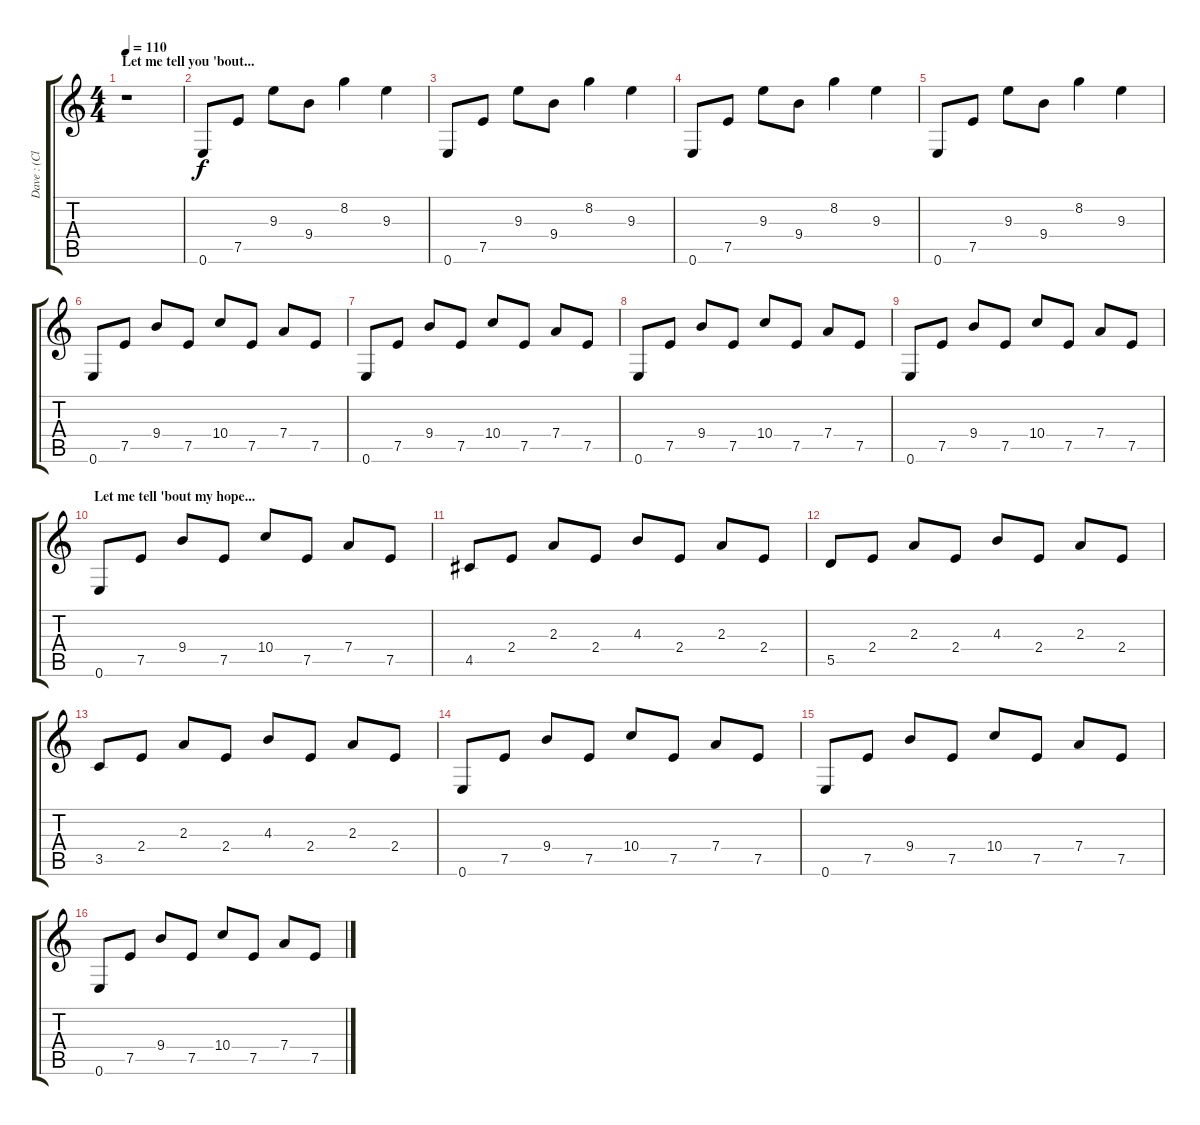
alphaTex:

\track ("Dave : (Clean Guitar)" "Dave : (Cl") {instrument acousticguitarsteel}
\staff {score tabs}
\tuning (E4 B3 G3 D3 A2 E2) {hide}
\ts (4 4)
\section ("" "Let me tell you 'bout...")
\tempo 110
\clef g2
\ks c
r.1{dy f} |
0.6.8 7.5.8 9.3.8 9.4.8 8.2.4 9.3.4 |
0.6.8 7.5.8 9.3.8 9.4.8 8.2.4 9.3.4 |
0.6.8 7.5.8 9.3.8 9.4.8 8.2.4 9.3.4 |
0.6.8 7.5.8 9.3.8 9.4.8 8.2.4 9.3.4 |
0.6.8 7.5.8 9.4.8 7.5.8 10.4.8 7.5.8 7.4.8 7.5.8 |
0.6.8 7.5.8 9.4.8 7.5.8 10.4.8 7.5.8 7.4.8 7.5.8 |
0.6.8 7.5.8 9.4.8 7.5.8 10.4.8 7.5.8 7.4.8 7.5.8 |
0.6.8 7.5.8 9.4.8 7.5.8 10.4.8 7.5.8 7.4.8 7.5.8 |
\section ("" "Let me tell 'bout my hope...")
0.6.8 7.5.8 9.4.8 7.5.8 10.4.8 7.5.8 7.4.8 7.5.8 |
4.5.8 2.4.8 2.3.8 2.4.8 4.3.8 2.4.8 2.3.8 2.4.8 |
5.5.8 2.4.8 2.3.8 2.4.8 4.3.8 2.4.8 2.3.8 2.4.8 |
3.5.8 2.4.8 2.3.8 2.4.8 4.3.8 2.4.8 2.3.8 2.4.8 |
0.6.8 7.5.8 9.4.8 7.5.8 10.4.8 7.5.8 7.4.8 7.5.8 |
0.6.8 7.5.8 9.4.8 7.5.8 10.4.8 7.5.8 7.4.8 7.5.8 |
0.6.8 7.5.8 9.4.8 7.5.8 10.4.8 7.5.8 7.4.8 7.5.8
